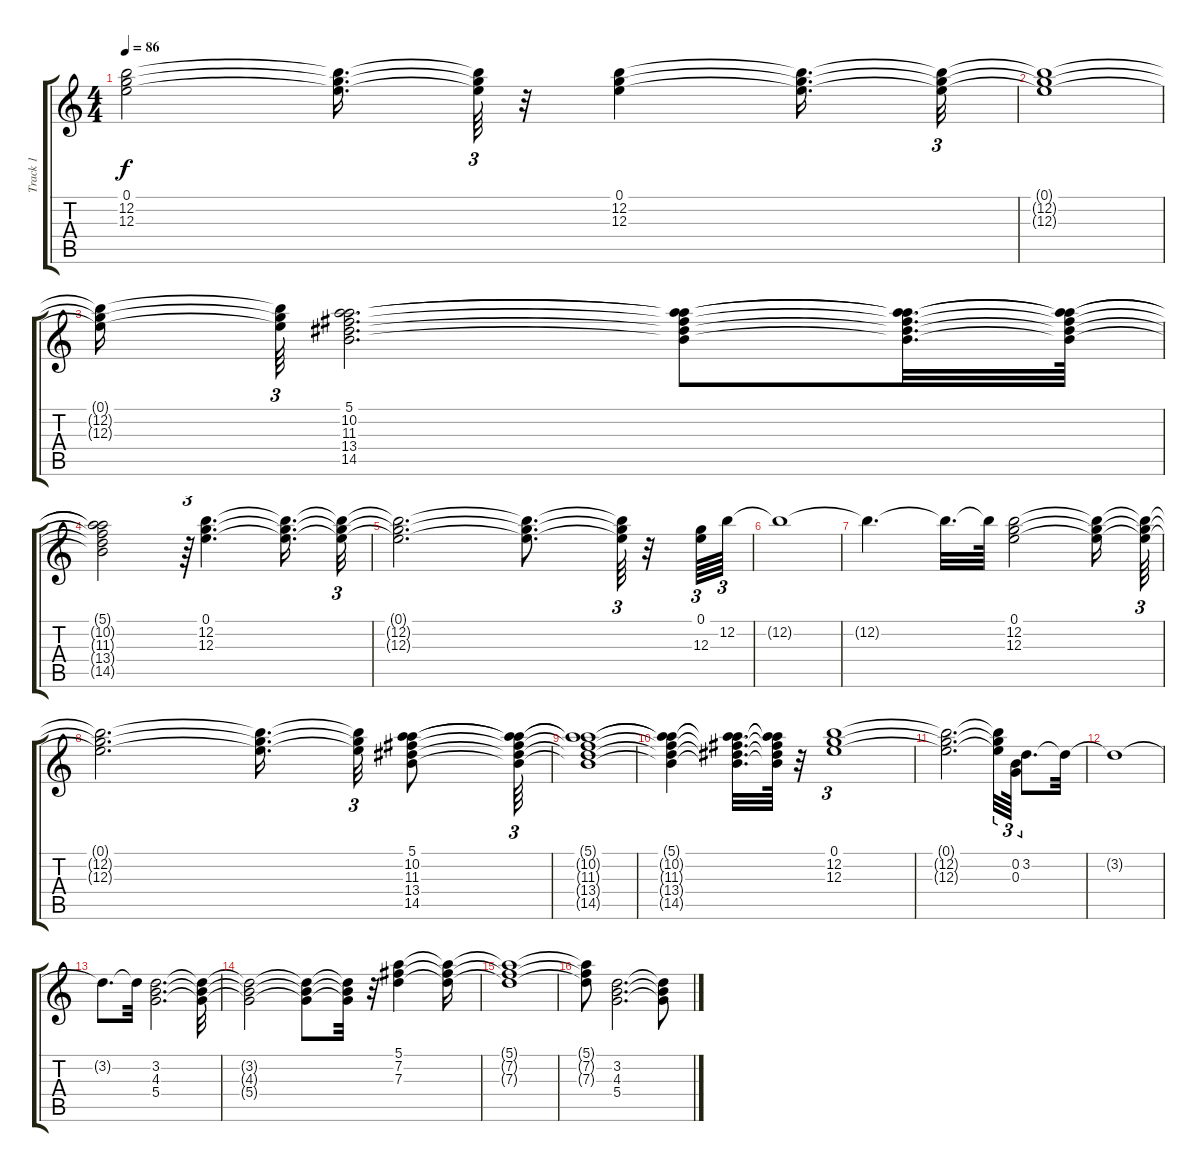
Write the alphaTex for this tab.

\track ("Track 1" "Track 1") {instrument acousticguitarsteel}
\staff {score tabs}
\tuning (E4 B3 G3 D3 A2 E2) {hide}
\ts (4 4)
\tempo 86
\clef g2
\ks c
(0.1{t} 12.2{t} 12.3{t}).2{dy f} (0.1{t} 12.2{t} 12.3{t}).16{d} (0.1{t} 12.2{t} 12.3{t}).64{tu (3 2)} r.32 (0.1 12.2 12.3).4 (0.1{t} 12.2{t} 12.3{t}).16{d} (0.1{t} 12.2{t} 12.3{t}).32{tu (3 2)} |
(0.1{t} 12.2{t} 12.3{t}).1 |
(0.1{t} 12.2{t} 12.3{t}).16 (0.1{t} 12.2{t} 12.3{t}).64{tu (3 2)} (5.1 10.2 11.3 13.4 14.5).2{d} (5.1{t} 10.2{t} 11.3{t} 13.4{t} 14.5{t}).8 (5.1{t} 10.2{t} 11.3{t} 13.4{t} 14.5{t}).32{d} (5.1{t} 10.2{t} 11.3{t} 13.4{t} 14.5{t}).64 |
(5.1{t} 10.2{t} 11.3{t} 13.4{t} 14.5{t}).2 r.64{tu (3 2)} (0.1 12.2 12.3).4{d} (0.1{t} 12.2{t} 12.3{t}).16{d} (0.1{t} 12.2{t} 12.3{t}).32{tu (3 2)} |
(0.1{t} 12.2{t} 12.3{t}).2{d} (0.1{t} 12.2{t} 12.3{t}).8{d} (0.1{t} 12.2{t} 12.3{t}).64{tu (3 2)} r.32 (0.1 12.3).64{tu (3 2)} 12.2.64{tu (3 2)} |
12.2{t}.1 |
12.2{t}.4{d} 12.2{t}.32{d} 12.2{t}.64 (0.1 12.2 12.3).2 (0.1{t} 12.2{t} 12.3{t}).16 (0.1{t} 12.2{t} 12.3{t}).64{tu (3 2)} |
(0.1{t} 12.2{t} 12.3{t}).2{d} (0.1{t} 12.2{t} 12.3{t}).16{d} (0.1{t} 12.2{t} 12.3{t}).32{tu (3 2)} (5.1 10.2 11.3 13.4 14.5).8 (5.1{t} 10.2{t} 11.3{t} 13.4{t} 14.5{t}).64{tu (3 2)} |
(5.1{t} 10.2{t} 11.3{t} 13.4{t} 14.5{t}).1 |
(5.1{t} 10.2{t} 11.3{t} 13.4{t} 14.5{t}).4 (5.1{t} 10.2{t} 11.3{t} 13.4{t} 14.5{t}).32{d} (5.1{t} 10.2{t} 11.3{t} 13.4{t} 14.5{t}).64 r.32 (0.1 12.2 12.3).1{tu (3 2)} |
(0.1{t} 12.2{t} 12.3{t}).2{d} (0.1{t} 12.2{t} 12.3{t}).32{tu (3 2)} (0.2 0.3).64{tu (3 2)} 3.2.8{d} 3.2{t}.32 |
3.2{t}.1 |
3.2{t}.8{d} 3.2{t}.32 (3.2 4.3 5.4).2{d} (3.2{t} 4.3{t} 5.4{t}).32 |
(3.2{t} 4.3{t} 5.4{t}).2 (3.2{t} 4.3{t} 5.4{t}).8 (3.2{t} 4.3{t} 5.4{t}).32 r.32 (5.1 7.2 7.3).4 (5.1{t} 7.2{t} 7.3{t}).16 |
(5.1{t} 7.2{t} 7.3{t}).1 |
(5.1{t} 7.2{t} 7.3{t}).8 (3.2 4.3 5.4).2{d} (3.2{t} 4.3{t} 5.4{t}).8
